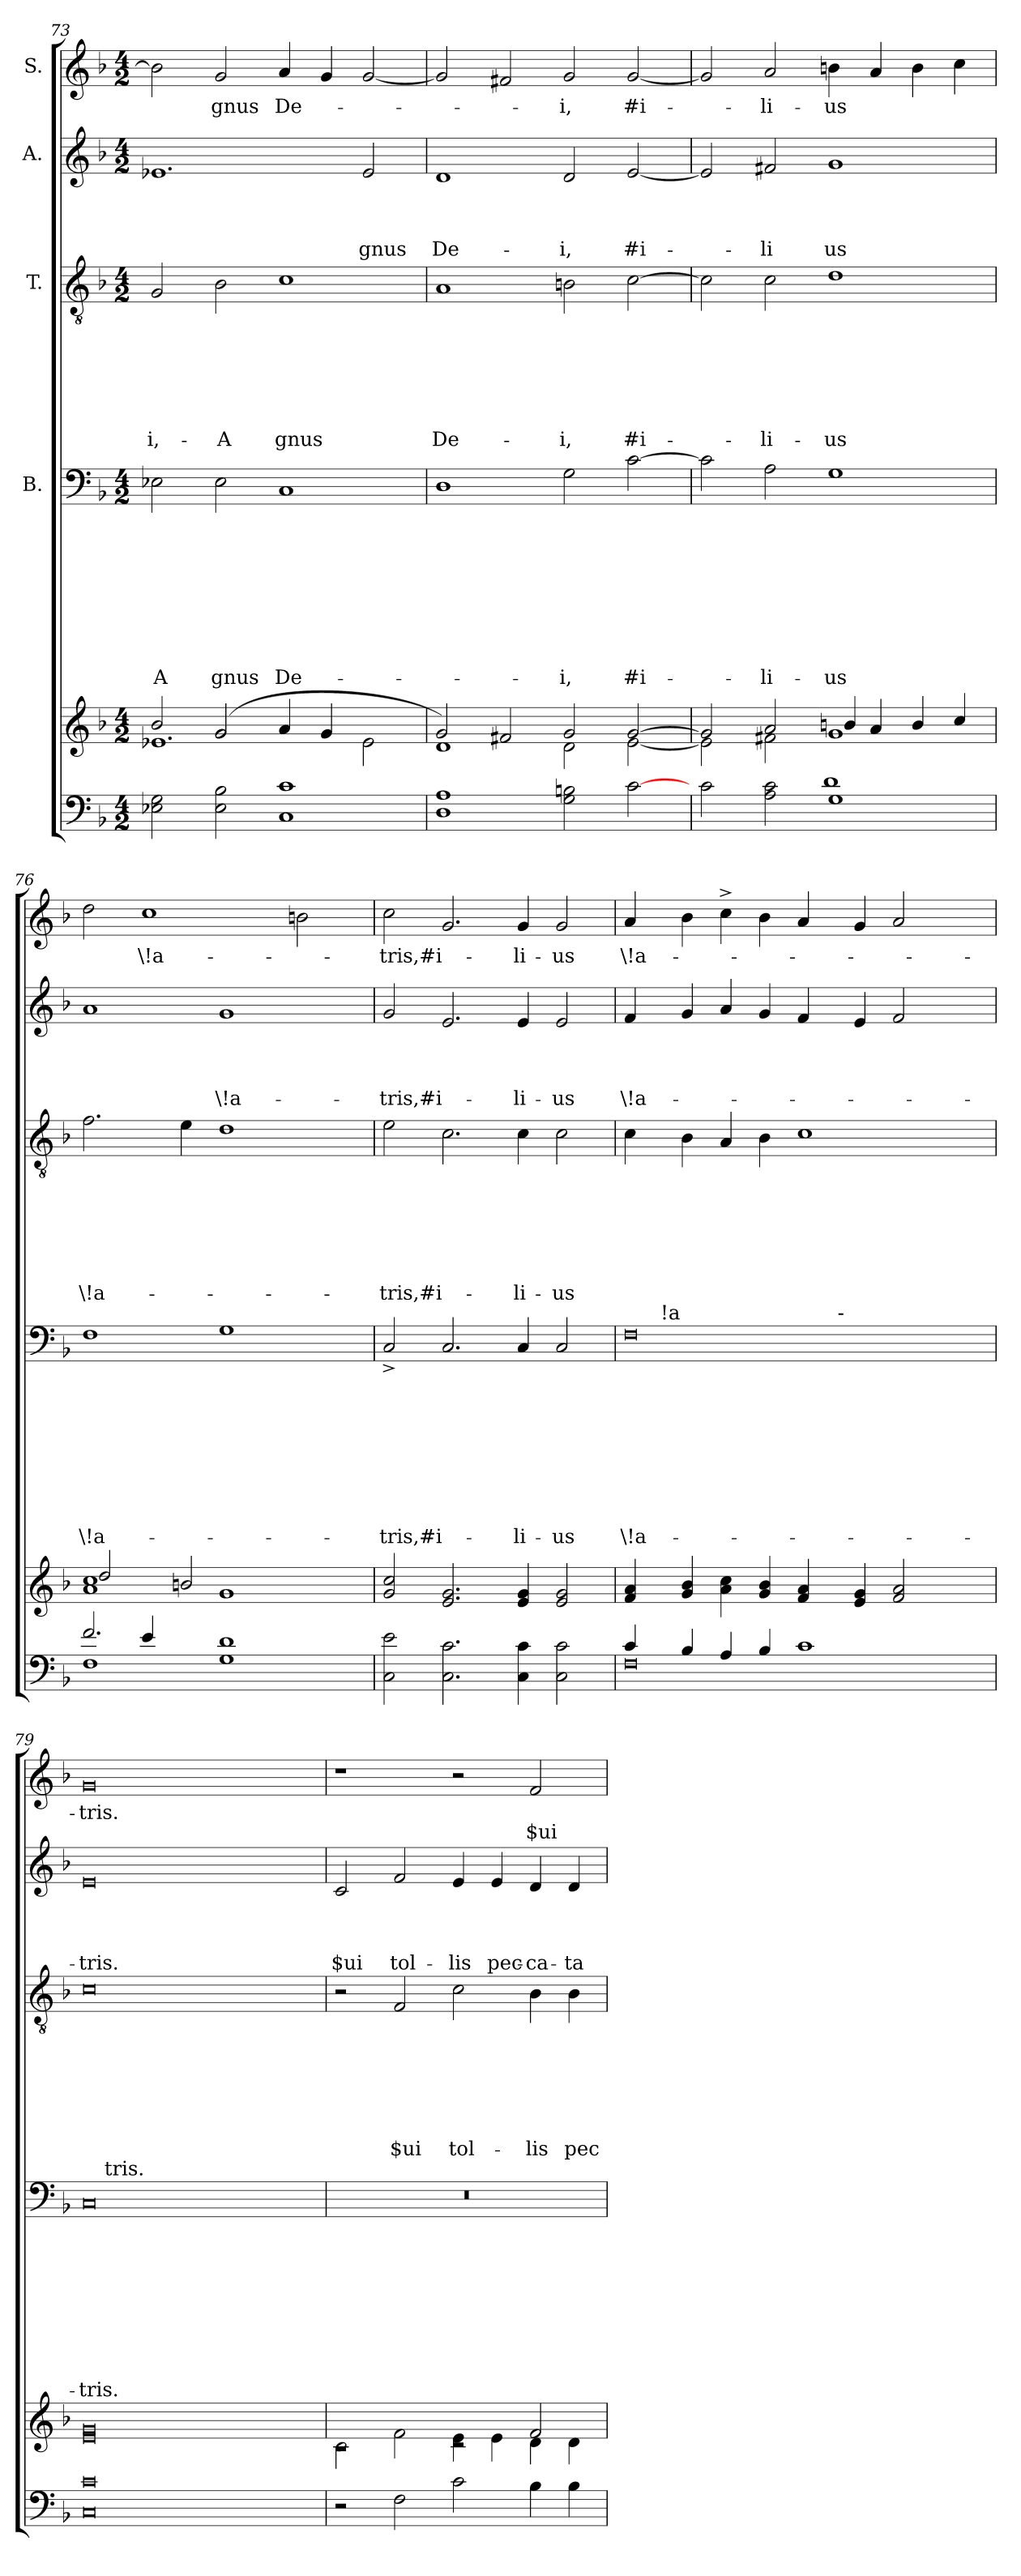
**kern	**kern	**kern	**text	**text	**text	**text	**text	**text	**text	**text	**text	**kern	**text	**text	**text	**text	**text	**text	**text	**kern	**text	**text	**text	**text	**kern	**text	**text
*part5	*part5	*part4	*part4	*part4	*part4	*part4	*part4	*part4	*part4	*part4	*part4	*part3	*part3	*part3	*part3	*part3	*part3	*part3	*part3	*part2	*part2	*part2	*part2	*part2	*part1	*part1	*part1
*staff6	*staff5	*staff4	*staff4	*staff4	*staff4	*staff4	*staff4	*staff4	*staff4	*staff4	*staff4	*staff3	*staff3	*staff3	*staff3	*staff3	*staff3	*staff3	*staff3	*staff2	*staff2	*staff2	*staff2	*staff2	*staff1	*staff1	*staff1
*	*	*I"B.	*	*	*	*	*	*	*	*	*	*I"T.	*	*	*	*	*	*	*	*I"A.	*	*	*	*	*I"S.	*	*
*clefF4	*clefG2	*clefF4	*	*	*	*	*	*	*	*	*	*clefGv2	*	*	*	*	*	*	*	*clefG2	*	*	*	*	*clefG2	*	*
*k[b-]	*k[b-]	*k[b-]	*	*	*	*	*	*	*	*	*	*k[b-]	*	*	*	*	*	*	*	*k[b-]	*	*	*	*	*k[b-]	*	*
*F:	*F:	*F:	*	*	*	*	*	*	*	*	*	*F:	*	*	*	*	*	*	*	*F:	*	*	*	*	*F:	*	*
*M4/2	*M4/2	*M4/2	*	*	*	*	*	*	*	*	*	*M4/2	*	*	*	*	*	*	*	*M4/2	*	*	*	*	*M4/2	*	*
=73	=73	=73	=73	=73	=73	=73	=73	=73	=73	=73	=73	=73	=73	=73	=73	=73	=73	=73	=73	=73	=73	=73	=73	=73	=73	=73	=73
*	*^	*	*	*	*	*	*	*	*	*	*	*	*	*	*	*	*	*	*	*	*	*	*	*	*	*	*
*	*	*^	*	*	*	*	*	*	*	*	*	*	*	*	*	*	*	*	*	*	*	*	*	*	*	*	*	*
!	!	!	!	!	!	!	!	!	!	!	!	!	!LO:LY:b	!	!	!	!	!	!	!	!LO:LY:b	!	!	!	!	!	!	!	!
2E-X\ 2G\	1.e-X	2b-/	2ryy	2E-X\	.	.	.	.	.	.	.	.	-A	2G/	.	.	.	.	.	.	-i,-	1.e-X	.	.	.	.	2b-\]	.	.
!	!	!	!	!	!	!	!	!	!	!	!	!	!LO:LY:b	!	!	!	!	!	!	!	!LO:LY:b	!	!	!	!	!	!	!LO:LY:b	!
2E-\ 2B-\	.	2g/	(>2g/	2E-\	.	.	.	.	.	.	.	.	gnus	2B-\	.	.	.	.	.	.	-A	.	.	.	.	.	2g/	-gnus	.
!	!	!	!	!	!	!	!	!	!	!	!	!	!LO:LY:b	!	!	!	!	!	!	!	!LO:LY:b	!	!	!	!	!	!	!LO:LY:b	!
1C 1c	.	4a/	1ryy	1C	.	.	.	.	.	.	.	.	De-	1c	.	.	.	.	.	.	gnus	.	.	.	.	.	4a/	De-	.
.	.	4g/	.	.	.	.	.	.	.	.	.	.	.	.	.	.	.	.	.	.	.	.	.	.	.	.	4g/	.	.
!	!	!	!	!	!	!	!	!	!	!	!	!	!	!	!	!	!	!	!	!	!	!	!	!	!	!LO:LY:b	!	!	!
.	2ryy	2e-\	.	.	.	.	.	.	.	.	.	.	.	.	.	.	.	.	.	.	.	2e-/	.	.	.	-gnus	[<2g/	.	.
*	*	*v	*v	*	*	*	*	*	*	*	*	*	*	*	*	*	*	*	*	*	*	*	*	*	*	*	*	*	*
=74	=74	=74	=74	=74	=74	=74	=74	=74	=74	=74	=74	=74	=74	=74	=74	=74	=74	=74	=74	=74	=74	=74	=74	=74	=74	=74	=74	=74
*^	*	*	*	*	*	*	*	*	*	*	*	*	*	*	*	*	*	*	*	*	*	*	*	*	*	*	*	*
!	!	!	!	!	!	!	!	!	!	!	!	!	!	!	!	!	!	!	!	!	!LO:LY:b	!	!	!	!	!LO:LY:b	!	!	!
1A	1D	1d	2g/)	1D	.	.	.	.	.	.	.	.	.	1A	.	.	.	.	.	.	De-	1d	.	.	.	De-	2g/]	.	.
.	.	.	2f#X/	.	.	.	.	.	.	.	.	.	.	.	.	.	.	.	.	.	.	.	.	.	.	.	2f#X/	.	.
!	!	!	!	!	!	!	!	!	!	!	!	!	!LO:LY:b	!	!	!	!	!	!	!	!LO:LY:b	!	!	!	!	!LO:LY:b	!	!LO:LY:b	!
1ryy	2G\ 2Bn\	2g/	2d\	2G\	.	.	.	.	.	.	.	.	-i,	2Bn\	.	.	.	.	.	.	-i,	2d/	.	.	.	-i,	2g/	-i,	.
!	!	!	!	!	!	!	!	!	!	!	!	!	!LO:LY:b	!	!	!	!	!	!	!	!LO:LY:b	!	!	!	!	!LO:LY:b	!	!LO:LY:b	!
.	[>2c\	[>2g/	[<2e\	[>2c\	.	.	.	.	.	.	.	.	#i-	[>2c\	.	.	.	.	.	.	#i-	[<2e/	.	.	.	#i-	[<2g/	#i-	.
=75	=75	=75	=75	=75	=75	=75	=75	=75	=75	=75	=75	=75	=75	=75	=75	=75	=75	=75	=75	=75	=75	=75	=75	=75	=75	=75	=75	=75	=75
2c\	1ryy	2g/]	2e\]	2c\]	.	.	.	.	.	.	.	.	.	2c\]	.	.	.	.	.	.	.	2e/]	.	.	.	.	2g/]	.	.
!	!	!	!	!	!	!	!	!	!	!	!	!	!LO:LY:b	!	!	!	!	!	!	!	!LO:LY:b	!	!	!	!	!LO:LY:b	!	!LO:LY:b	!
2A\ 2c\	.	2f#X\	2a/	2A\	.	.	.	.	.	.	.	.	-li-	2c\	.	.	.	.	.	.	-li-	2f#X/	.	.	.	-li	2a/	-li-	.
!	!	!	!	!	!	!	!	!	!	!	!	!	!LO:LY:b	!	!	!	!	!	!	!	!LO:LY:b	!	!	!	!	!LO:LY:b	!	!LO:LY:b	!
1G	1d	1g	4bn/	1G	.	.	.	.	.	.	.	.	-us	1d	.	.	.	.	.	.	-us	1g	.	.	.	us	4bn\	-us	.
.	.	.	4a/	.	.	.	.	.	.	.	.	.	.	.	.	.	.	.	.	.	.	.	.	.	.	.	4a/	.	.
.	.	.	4b/	.	.	.	.	.	.	.	.	.	.	.	.	.	.	.	.	.	.	.	.	.	.	.	4b\	.	.
.	.	.	4cc/	.	.	.	.	.	.	.	.	.	.	.	.	.	.	.	.	.	.	.	.	.	.	.	4cc\	.	.
=76	=76	=76	=76	=76	=76	=76	=76	=76	=76	=76	=76	=76	=76	=76	=76	=76	=76	=76	=76	=76	=76	=76	=76	=76	=76	=76	=76	=76	=76
*	*^	*	*^	*	*	*	*	*	*	*	*	*	*	*	*	*	*	*	*	*	*	*	*	*	*	*	*	*	*
!	!	!	!	!	!	!	!	!	!	!	!	!	!	!	!LO:LY:b	!	!	!	!	!	!	!	!LO:LY:b	!	!	!	!	!	!	!	!
1F	2.f/	2ryy	1a 1cc	2dd/	2.ryy	1F	.	.	.	.	.	.	.	.	\!a-	2.f\	.	.	.	.	.	.	\!a-	1a	.	.	.	.	2dd\	.	.
!	!	!	!	!	!	!	!	!	!	!	!	!	!	!	!	!	!	!	!	!	!	!	!	!	!	!	!	!	!	!LO:LY:b	!
.	.	4e/	.	2ryy	.	.	.	.	.	.	.	.	.	.	.	.	.	.	.	.	.	.	.	.	.	.	.	.	1cc	\!a-	.
.	1ryy	4ryy	.	.	2bn/	.	.	.	.	.	.	.	.	.	.	4e\	.	.	.	.	.	.	.	.	.	.	.	.	.	.	.
!	!	!	!	!	!	!	!	!	!	!	!	!	!	!	!	!	!	!	!	!	!	!	!	!	!	!	!	!LO:LY:b	!	!	!
1ryy	.	1G 1d	1ryy	1g	.	1G	.	.	.	.	.	.	.	.	.	1d	.	.	.	.	.	.	.	1g	.	.	.	\!a-	.	.	.
.	.	.	.	.	2.ryy	.	.	.	.	.	.	.	.	.	.	.	.	.	.	.	.	.	.	.	.	.	.	.	.	.	.
.	.	.	.	.	.	.	.	.	.	.	.	.	.	.	.	.	.	.	.	.	.	.	.	.	.	.	.	.	2bn\	.	.
.	4ryy	.	.	.	.	.	.	.	.	.	.	.	.	.	.	.	.	.	.	.	.	.	.	.	.	.	.	.	.	.	.
*	*v	*v	*	*	*	*	*	*	*	*	*	*	*	*	*	*	*	*	*	*	*	*	*	*	*	*	*	*	*	*	*
*	*	*v	*v	*v	*	*	*	*	*	*	*	*	*	*	*	*	*	*	*	*	*	*	*	*	*	*	*	*	*	*
=77	=77	=77	=77	=77	=77	=77	=77	=77	=77	=77	=77	=77	=77	=77	=77	=77	=77	=77	=77	=77	=77	=77	=77	=77	=77	=77	=77	=77
!	!	!	!	!	!	!	!	!	!	!	!	!LO:LY:b	!	!	!	!	!	!	!	!LO:LY:b	!	!	!	!	!LO:LY:b	!	!LO:LY:b	!
*v	*v	*	*	*	*	*	*	*	*	*	*	*	*	*	*	*	*	*	*	*	*	*	*	*	*	*	*	*
2C\ 2e\	2g/ 2cc/	2C^</	.	.	.	.	.	.	.	.	-tris,#i-	2e\	.	.	.	.	.	.	-tris,#i-	2g/	.	.	.	-tris,#i-	2cc\	-tris,#i-	.
2.C\ 2.c\	2.e/ 2.g/	2.C/	.	.	.	.	.	.	.	.	.	2.c\	.	.	.	.	.	.	.	2.e/	.	.	.	.	2.g/	.	.
!	!	!	!	!	!	!	!	!	!	!	!LO:LY:b	!	!	!	!	!	!	!	!LO:LY:b	!	!	!	!	!LO:LY:b	!	!LO:LY:b	!
4C\ 4c\	4e/ 4g/	4C/	.	.	.	.	.	.	.	.	-li-	4c\	.	.	.	.	.	.	-li-	4e/	.	.	.	-li-	4g/	-li-	.
!	!	!	!	!	!	!	!	!	!	!	!LO:LY:b	!	!	!	!	!	!	!	!LO:LY:b	!	!	!	!	!LO:LY:b	!	!LO:LY:b	!
2C\ 2c\	2e/ 2g/	2C/	.	.	.	.	.	.	.	.	-us	2c\	.	.	.	.	.	.	-us	2e/	.	.	.	-us	2g/	-us	.
=78	=78	=78	=78	=78	=78	=78	=78	=78	=78	=78	=78	=78	=78	=78	=78	=78	=78	=78	=78	=78	=78	=78	=78	=78	=78	=78	=78
*^	*	*	*	*	*	*	*	*	*	*	*	*	*	*	*	*	*	*	*	*	*	*	*	*	*	*	*
!	!	!	!	!	!	!	!	!	!	!	!	!LO:LY:b	!	!	!	!	!	!	!	!	!	!	!	!	!LO:LY:b	!	!LO:LY:b	!
*	*	*	*^	*	*	*	*	*	*	*	*	*	*	*	*	*	*	*	*	*	*	*	*	*	*	*	*	*
*	*	*	*	*^	*	*	*	*	*	*	*	*	*	*	*	*	*	*	*	*	*	*	*	*	*	*	*	*	*
4c/	0F	4f/ 4a/	0F	8ryy	1ryy	.	.	.	.	.	.	.	.	\!a-	4c\	.	.	.	.	.	.	.	4f/	.	.	.	\!a-	4a/	\!a-	.
.	.	.	.	32ryy	.	.	.	.	.	.	.	.	.	.	.	.	.	.	.	.	.	.	.	.	.	.	.	.	.	.
!	!	!	!	!LO:TX:a:t=!a	!	!	!	!	!	!	!	!	!	!	!	!	!	!	!	!	!	!	!	!	!	!	!	!	!	!
.	.	.	.	1ryy	.	.	.	.	.	.	.	.	.	.	.	.	.	.	.	.	.	.	.	.	.	.	.	.	.	.
4B-/	.	4g/ 4b-/	.	.	.	.	.	.	.	.	.	.	.	.	4B-\	.	.	.	.	.	.	.	4g/	.	.	.	.	4b-\	.	.
4A/	.	4a\ 4cc\	.	.	.	.	.	.	.	.	.	.	.	.	4A/	.	.	.	.	.	.	.	4a/	.	.	.	.	4cc^>\	.	.
4B-/	.	4g/ 4b-/	.	.	.	.	.	.	.	.	.	.	.	.	4B-\	.	.	.	.	.	.	.	4g/	.	.	.	.	4b-\	.	.
1c	.	4f/ 4a/	.	.	8.ryy	.	.	.	.	.	.	.	.	.	1c	.	.	.	.	.	.	.	4f/	.	.	.	.	4a/	.	.
.	.	.	.	2ryy	.	.	.	.	.	.	.	.	.	.	.	.	.	.	.	.	.	.	.	.	.	.	.	.	.	.
!	!	!	!	!	!LO:TX:a:t=-	!	!	!	!	!	!	!	!	!	!	!	!	!	!	!	!	!	!	!	!	!	!	!	!	!
.	.	.	.	.	2ryy	.	.	.	.	.	.	.	.	.	.	.	.	.	.	.	.	.	.	.	.	.	.	.	.	.
.	.	4e/ 4g/	.	.	.	.	.	.	.	.	.	.	.	.	.	.	.	.	.	.	.	.	4e/	.	.	.	.	4g/	.	.
.	.	2f/ 2a/	.	.	.	.	.	.	.	.	.	.	.	.	.	.	.	.	.	.	.	.	2f/	.	.	.	.	2a/	.	.
.	.	.	.	4ryy	.	.	.	.	.	.	.	.	.	.	.	.	.	.	.	.	.	.	.	.	.	.	.	.	.	.
.	.	.	.	.	4ryy	.	.	.	.	.	.	.	.	.	.	.	.	.	.	.	.	.	.	.	.	.	.	.	.	.
.	.	.	.	16.ryy	.	.	.	.	.	.	.	.	.	.	.	.	.	.	.	.	.	.	.	.	.	.	.	.	.	.
.	.	.	.	.	16ryy	.	.	.	.	.	.	.	.	.	.	.	.	.	.	.	.	.	.	.	.	.	.	.	.	.
=79	=79	=79	=79	=79	=79	=79	=79	=79	=79	=79	=79	=79	=79	=79	=79	=79	=79	=79	=79	=79	=79	=79	=79	=79	=79	=79	=79	=79	=79	=79
!	!	!	!	!	!	!	!	!	!	!	!	!	!	!LO:LY:b	!	!	!	!	!	!	!	!	!	!	!	!	!LO:LY:b	!	!LO:LY:b	!
*v	*v	*	*	*v	*v	*	*	*	*	*	*	*	*	*	*	*	*	*	*	*	*	*	*	*	*	*	*	*	*	*
0C 0c	0e 0g	0C	16.ryy	.	.	.	.	.	.	.	.	-tris.	0c	.	.	.	.	.	.	.	0e	.	.	.	-tris.	0g	-tris.	.
!	!	!	!LO:TX:a:t=tris.	!	!	!	!	!	!	!	!	!	!	!	!	!	!	!	!	!	!	!	!	!	!	!	!	!
.	.	.	1ryy	.	.	.	.	.	.	.	.	.	.	.	.	.	.	.	.	.	.	.	.	.	.	.	.	.
.	.	.	2ryy	.	.	.	.	.	.	.	.	.	.	.	.	.	.	.	.	.	.	.	.	.	.	.	.	.
.	.	.	4ryy	.	.	.	.	.	.	.	.	.	.	.	.	.	.	.	.	.	.	.	.	.	.	.	.	.
.	.	.	8ryy	.	.	.	.	.	.	.	.	.	.	.	.	.	.	.	.	.	.	.	.	.	.	.	.	.
.	.	.	32ryy	.	.	.	.	.	.	.	.	.	.	.	.	.	.	.	.	.	.	.	.	.	.	.	.	.
!!LO:PB:g=z
=80	=80	=80	=80	=80	=80	=80	=80	=80	=80	=80	=80	=80	=80	=80	=80	=80	=80	=80	=80	=80	=80	=80	=80	=80	=80	=80	=80	=80
*	*^	*	*	*	*	*	*	*	*	*	*	*	*	*	*	*	*	*	*	*	*	*	*	*	*	*	*	*
!	!	!	!LO:N:vis=1	!	!	!	!	!	!	!	!	!	!	!	!	!	!	!	!	!	!	!	!	!	!	!LO:LY:b	!	!	!
*	*	*	*v	*v	*	*	*	*	*	*	*	*	*	*	*	*	*	*	*	*	*	*	*	*	*	*	*	*	*
2r	2c\	1rc	0r	.	.	.	.	.	.	.	.	.	2r	.	.	.	.	.	.	.	2c/	.	.	.	$ui	1r	.	.
!	!	!	!	!	!	!	!	!	!	!	!	!	!	!	!	!	!	!	!	!LO:LY:b	!	!	!	!	!LO:LY:b	!	!	!
2F\	2f\	.	.	.	.	.	.	.	.	.	.	.	2F/	.	.	.	.	.	.	$ui	2f/	.	.	.	tol-	.	.	.
!	!	!	!	!	!	!	!	!	!	!	!	!	!	!	!	!	!	!	!	!LO:LY:b	!	!	!	!	!LO:LY:b	!	!	!
2c\	4e\	2rc	.	.	.	.	.	.	.	.	.	.	2c\	.	.	.	.	.	.	tol-	4e/	.	.	.	-lis	2r	.	.
!	!	!	!	!	!	!	!	!	!	!	!	!	!	!	!	!	!	!	!	!	!	!	!	!	!LO:LY:b	!	!	!
.	4e\	.	.	.	.	.	.	.	.	.	.	.	.	.	.	.	.	.	.	.	4e/	.	.	.	pec-	.	.	.
!	!	!	!	!	!	!	!	!	!	!	!	!	!	!	!	!	!	!	!	!LO:LY:b	!	!	!	!	!LO:LY:b	!	!	!LO:LY:b
4B-\	2f/	4d\	.	.	.	.	.	.	.	.	.	.	4B-\	.	.	.	.	.	.	-lis	4d/	.	.	.	-ca-	2f/	.	$ui
!	!	!	!	!	!	!	!	!	!	!	!	!	!	!	!	!	!	!	!	!LO:LY:b	!	!	!	!	!LO:LY:b	!	!	!
4B-\	.	4d\	.	.	.	.	.	.	.	.	.	.	4B-\	.	.	.	.	.	.	pec-	4d/	.	.	.	-ta-	.	.	.
*	*v	*v	*	*	*	*	*	*	*	*	*	*	*	*	*	*	*	*	*	*	*	*	*	*	*	*	*	*
=	=	=	=	=	=	=	=	=	=	=	=	=	=	=	=	=	=	=	=	=	=	=	=	=	=	=	=
*-	*-	*-	*-	*-	*-	*-	*-	*-	*-	*-	*-	*-	*-	*-	*-	*-	*-	*-	*-	*-	*-	*-	*-	*-	*-	*-	*-
